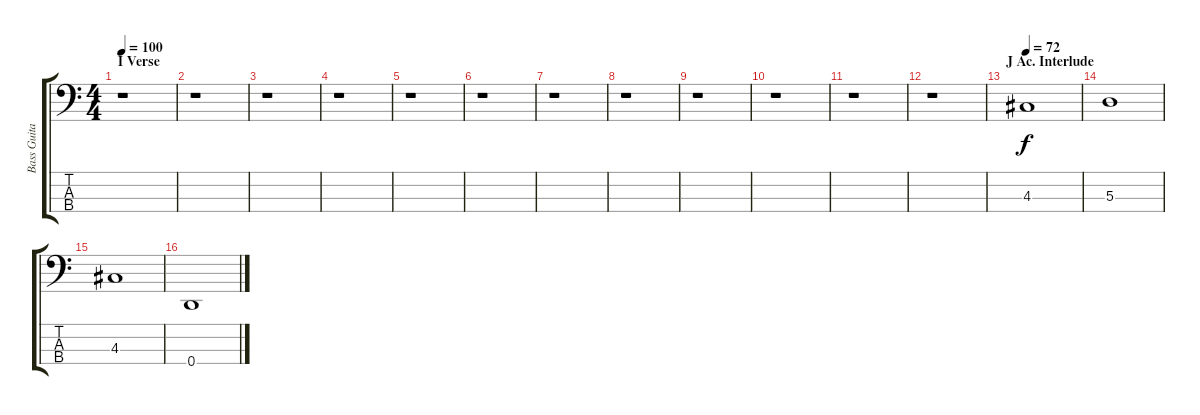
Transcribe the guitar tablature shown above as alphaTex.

\track ("Bass Guitar" "Bass Guita") {instrument electricbassfinger}
\staff {score tabs}
\tuning (G2 D2 A1 D1) {hide}
\ts (4 4)
\section ("" "I Verse")
\tempo 100
\clef f4
\ks c
r.1{dy f} |
r.1 |
r.1 |
r.1 |
r.1 |
r.1 |
r.1 |
r.1 |
r.1 |
r.1 |
r.1 |
r.1 |
\section ("" "J Ac. Interlude")
\tempo 72
4.3.1 |
5.3.1 |
4.3.1 |
0.4.1
